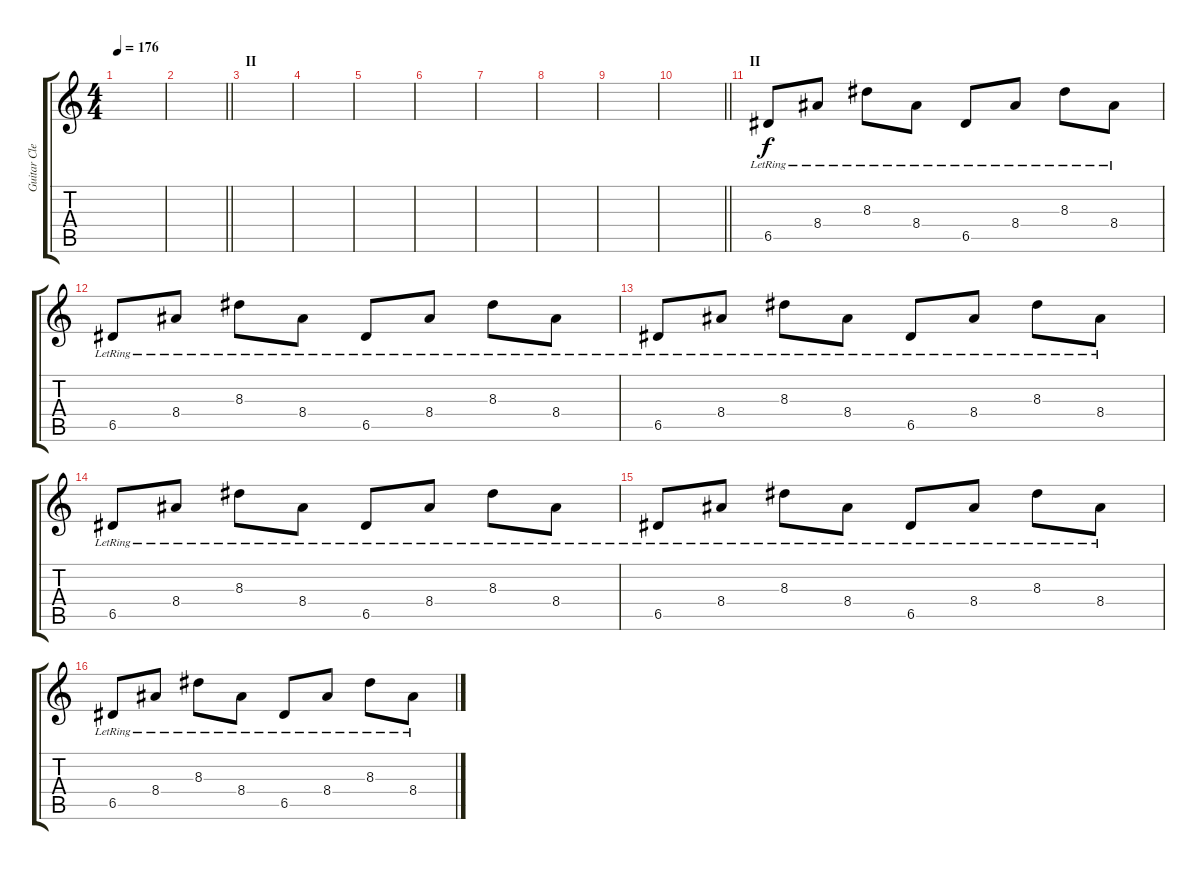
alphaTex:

\track ("Guitar Clean" "Guitar Cle") {instrument electricguitarclean}
\staff {score tabs}
\tuning (E4 B3 G3 D3 A2 D2) {hide}
\ts (4 4)
\tempo 176
\clef g2
\ks c
|
\barLineRight lightlight
|
\section ("" "II")
|
|
|
|
|
|
|
\barLineRight lightlight
|
\section ("" "II")
6.5{lr}.8 8.4{lr}.8 8.3{lr}.8 8.4{lr}.8 6.5{lr}.8 8.4{lr}.8 8.3{lr}.8 8.4{lr}.8 |
6.5{lr}.8 8.4{lr}.8 8.3{lr}.8 8.4{lr}.8 6.5{lr}.8 8.4{lr}.8 8.3{lr}.8 8.4{lr}.8 |
6.5{lr}.8 8.4{lr}.8 8.3{lr}.8 8.4{lr}.8 6.5{lr}.8 8.4{lr}.8 8.3{lr}.8 8.4{lr}.8 |
6.5{lr}.8 8.4{lr}.8 8.3{lr}.8 8.4{lr}.8 6.5{lr}.8 8.4{lr}.8 8.3{lr}.8 8.4{lr}.8 |
6.5{lr}.8 8.4{lr}.8 8.3{lr}.8 8.4{lr}.8 6.5{lr}.8 8.4{lr}.8 8.3{lr}.8 8.4{lr}.8 |
6.5{lr}.8 8.4{lr}.8 8.3{lr}.8 8.4{lr}.8 6.5{lr}.8 8.4{lr}.8 8.3{lr}.8 8.4{lr}.8
